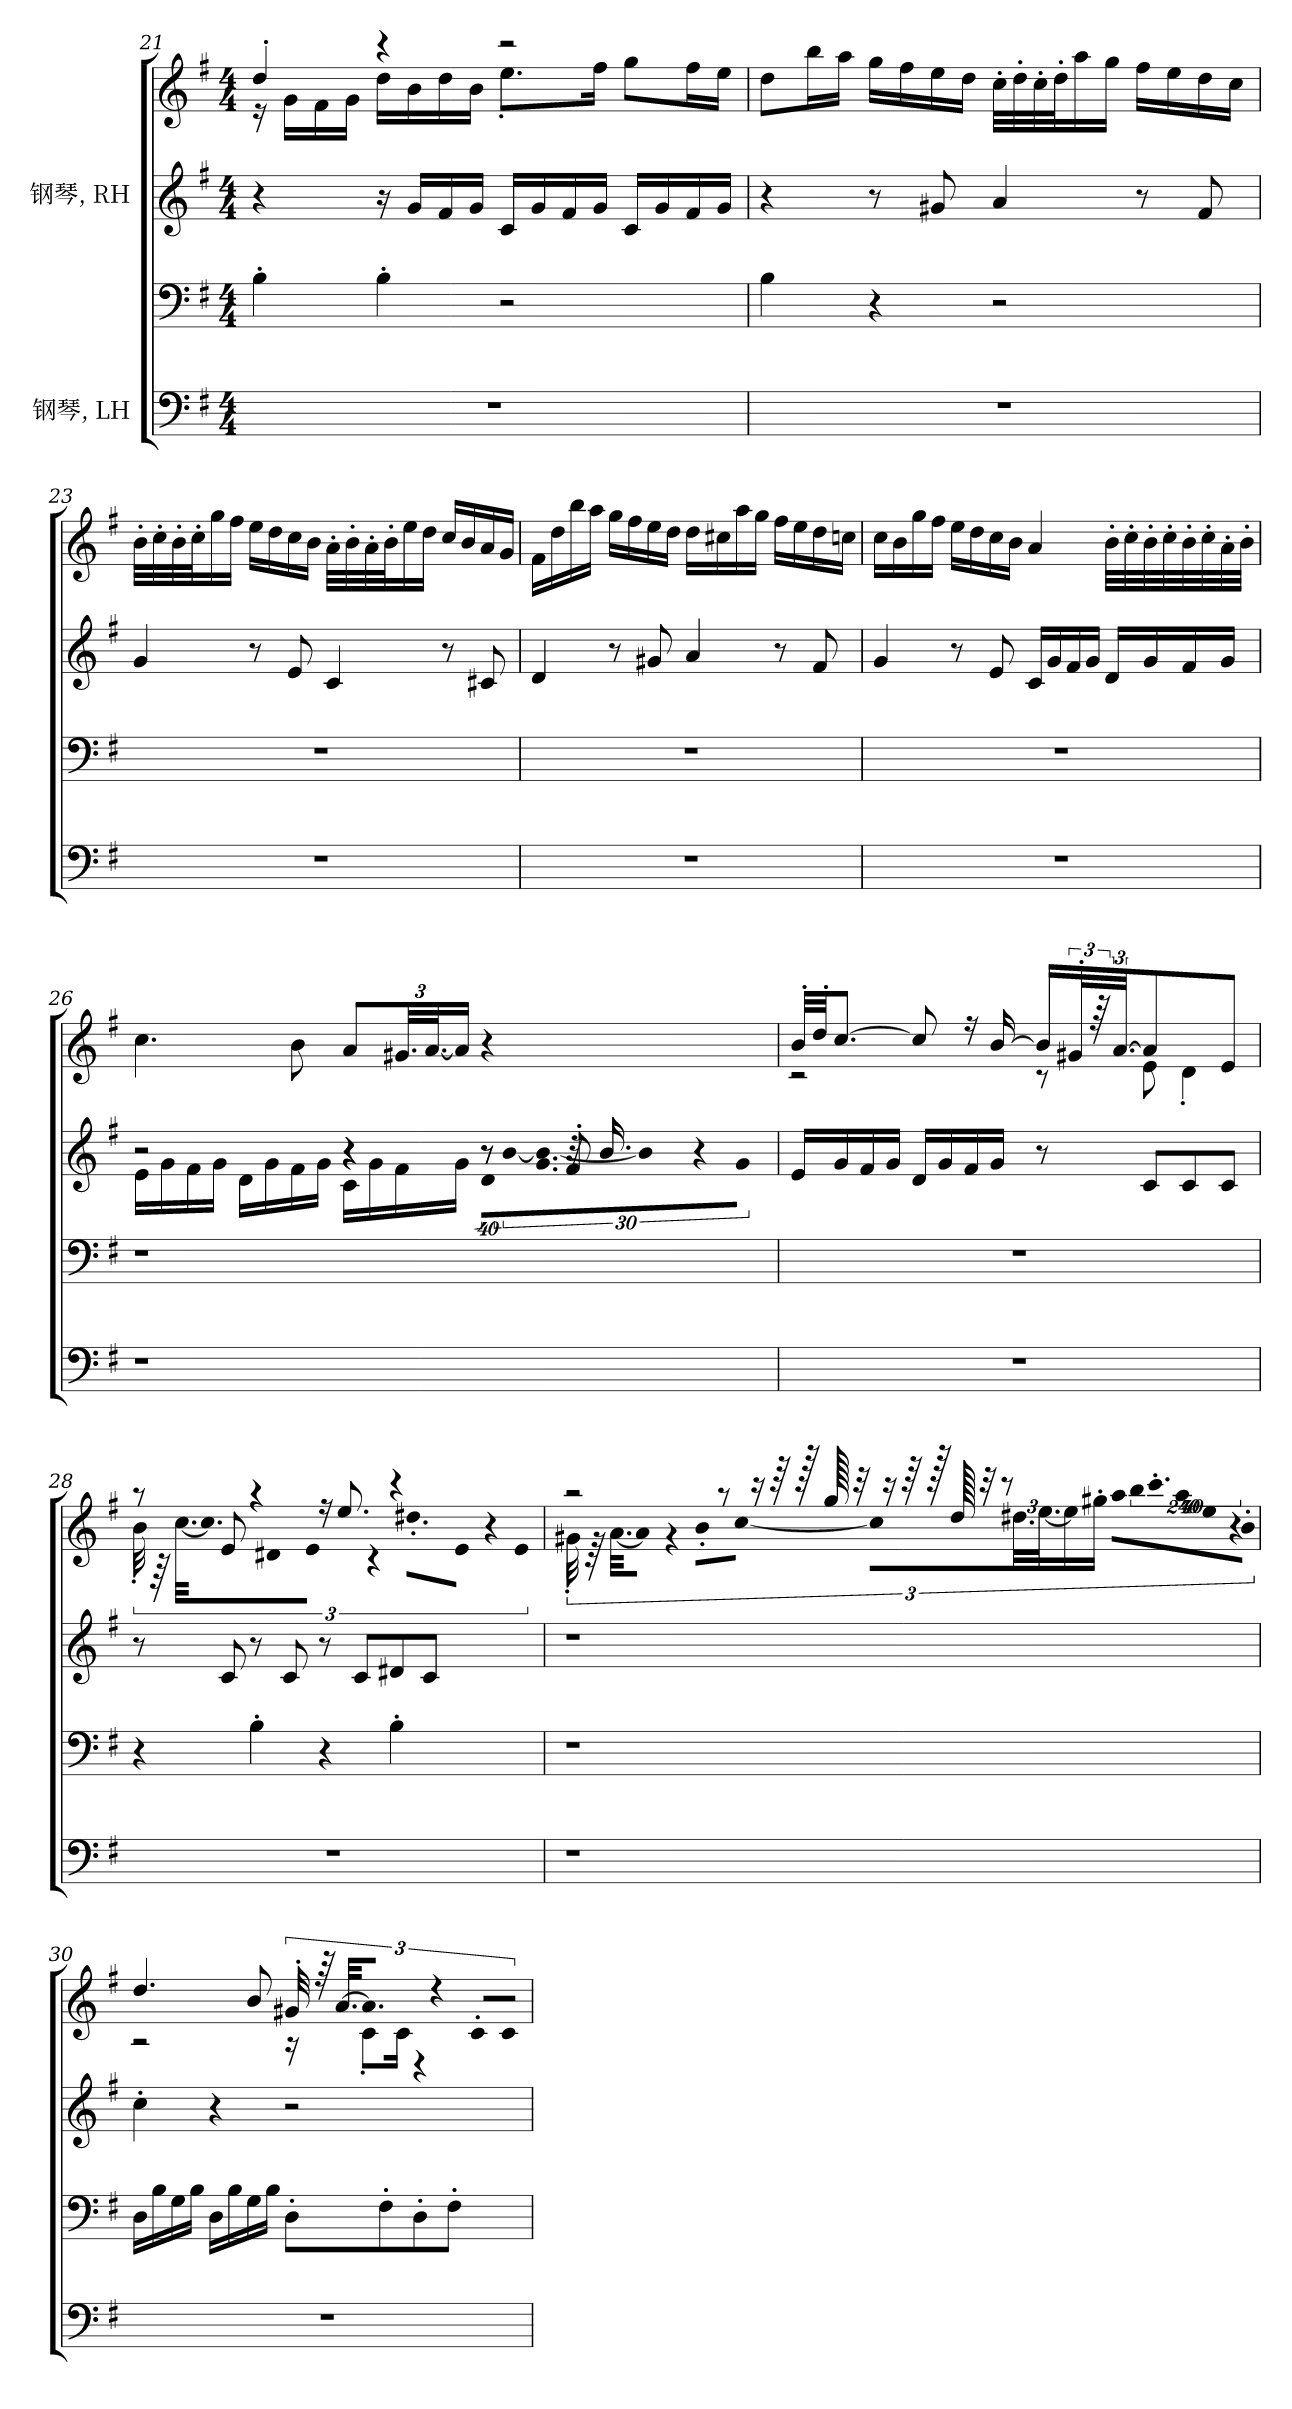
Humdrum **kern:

**kern	**kern	**kern	**kern
*part2	*part2	*part1	*part1
*staff4	*staff3	*staff2	*staff1
*I"钢琴, LH	*	*I"钢琴, RH	*
*clefF4	*clefF4	*clefG2	*clefG2
*k[f#]	*k[f#]	*k[f#]	*k[f#]
*M4/4	*M4/4	*M4/4	*M4/4
=21	=21	=21	=21
*	*	*	*^
1r	4B'\	4r	4dd'/	16r
.	.	.	.	16g\LL
.	.	.	.	16f#\
.	.	.	.	16g\JJ
.	4B'\	16r	4r	16dd\LL
.	.	16g/LL	.	16b\
.	.	16f#/	.	16dd\
.	.	16g/JJ	.	16b\JJ
.	2r	16c/LL	2r	8.ee'\L
.	.	16g/	.	.
.	.	16f#/	.	.
.	.	16g/JJ	.	16ff#\Jk
.	.	16c/LL	.	8gg\L
.	.	16g/	.	.
.	.	16f#/	.	16ff#\L
.	.	16g/JJ	.	16ee\JJ
*	*	*	*v	*v
!!LO:LB:g=z
=22	=22	=22	=22
1r	4B\	4r	8dd\L
.	.	.	16bb\L
.	.	.	16aa\JJ
.	4r	8r	16gg\LL
.	.	.	16ff#\
.	.	8g#X/	16ee\
.	.	.	16dd\JJ
.	2r	4a/	32cc'\LLL
.	.	.	32dd'\
.	.	.	32cc'\
.	.	.	32dd'\J
.	.	.	16aa\
.	.	.	16gg\JJ
.	.	8r	16ff#\LL
.	.	.	16ee\
.	.	8f#/	16dd\
.	.	.	16cc\JJ
=23	=23	=23	=23
1r	1r	4g/	32b'\LLL
.	.	.	32cc'\
.	.	.	32b'\
.	.	.	32cc'\J
.	.	.	16gg\
.	.	.	16ff#\JJ
.	.	8r	16ee\LL
.	.	.	16dd\
.	.	8e/	16cc\
.	.	.	16b\JJ
.	.	4c/	32a'\LLL
.	.	.	32b'\
.	.	.	32a'\
.	.	.	32b'\J
.	.	.	16ee\
.	.	.	16dd\JJ
.	.	8r	16cc/LL
.	.	.	16b/
.	.	8c#X/	16a/
.	.	.	16g/JJ
!!LO:PB:g=z
=24	=24	=24	=24
1r	1r	4d/	16f#\LL
.	.	.	16dd\
.	.	.	16bb\
.	.	.	16aa\JJ
.	.	8r	16gg\LL
.	.	.	16ff#\
.	.	8g#X/	16ee\
.	.	.	16dd\JJ
.	.	4a/	16dd\LL
.	.	.	16cc#X\
.	.	.	16aa\
.	.	.	16gg\JJ
.	.	8r	16ff#\LL
.	.	.	16ee\
.	.	8f#/	16dd\
.	.	.	16ccn\JJ
=25	=25	=25	=25
1r	1r	4g/	16cc\LL
.	.	.	16b\
.	.	.	16gg\
.	.	.	16ff#\JJ
.	.	8r	16ee\LL
.	.	.	16dd\
.	.	8e/	16cc\
.	.	.	16b\JJ
.	.	16c/LL	4a/
.	.	16g/	.
.	.	16f#/	.
.	.	16g/JJ	.
.	.	16d/LL	32b'\LLL
.	.	.	32cc'\
.	.	16g/	32b'\
.	.	.	32cc'\
.	.	16f#/	32b'\
.	.	.	32cc'\
.	.	16g/JJ	32a'\
.	.	.	32b'\JJJ
!!LO:LB:g=z
=26	=26	=26	=26
*	*	*^	*
*	*	*	*^	*
1r	1r	2r	16e\LL	2r	4.cc\
.	.	.	16g\	.	.
.	.	.	16f#\	.	.
.	.	.	16g\JJ	.	.
.	.	.	16d\LL	.	.
.	.	.	16g\	.	.
.	.	.	16f#\	.	8b\
.	.	.	16g\JJ	.	.
.	.	4r	16c\LL	4r	8a/L
.	.	.	16g\	.	.
*	*	*	*	*	*Xbrackettup
.	.	.	16f#\	.	48.g#X/LL
.	.	.	.	.	[48.a/J
.	.	.	16g\JJ	.	16a/JJ]
!	!	!	!LO:N:vis=32	!	!
.	.	8r	640%23d\LLL	8r	4r
!	!	!	!LO:N:vis=256%9	!	!
.	.	.	[960%17b\K	.	.
!	!	!	!LO:N:vis=32.	!	!
.	.	.	1920%103g\ 1920%103b\_	.	.
!	!	!	!LO:N:vis=32	!	!
.	.	.	640%23b\JJJ]	.	.
.	.	32r	.	8f#'/	.
!	!	!	!LO:N:vis=32	!	!
.	.	.	640%23r	.	.
.	.	16.b/	.	.	.
!	!	!	!LO:N:vis=16	!	!
.	.	.	1920%137g\	.	.
1920ryy	1920ryy	1920ryy	.	1920ryy	1920ryy
*	*	*v	*v	*v	*
!!LO:LB:g=z
=27	=27	=27	=27
*	*	*	*^
1r	1r	16e/LL	32b'/LLL	2r
.	.	.	32dd'/JJ	.
.	.	16g/	[8.cc/J	.
.	.	16f#/	.	.
.	.	16g/JJ	.	.
.	.	16d/LL	8cc/]	.
.	.	16g/	.	.
.	.	16f#/	16r	.
.	.	16g/JJ	[16b/	.
.	.	8r	16b/LL]	8r
*	*	*	*brackettup	*
.	.	.	48g#X'/JJk	.
.	.	.	96r	.
.	.	.	[48.a/	.
.	.	8c/L	4a/]	8e\
.	.	8c/	.	4d'\
.	.	8c/J	8e/	.
=28	=28	=28	=28	=28
1r	4r	8r	8r	48b'\
.	.	.	.	96r
.	.	.	.	[48.cc\KKL
.	.	.	.	8.cc\]
.	.	8c/	8e/	.
.	4B'\	8r	4r	8d#X\
.	.	8c/	.	8e\J
.	4r	8r	16r	32r
.	.	.	.	16.dd#X'\KL
.	.	.	8.ee/	.
.	.	8c/L	.	8e\J
.	4B'\	8d#X/	4r	8r
.	.	8c/J	.	8e\
!!LO:PB:g=z	!!
=29	=29	=29	=29	=29
1r	1r	1r	2r	48g#X'\
.	.	.	.	96r
.	.	.	.	[48.a\KLL
.	.	.	.	16a\JJ]
.	.	.	.	32r
.	.	.	.	32b'\KLL
.	.	.	.	[16cc\JJ
.	.	.	.	16cc\LL]
*	*	*	*	*Xbrackettup
.	.	.	.	48.dd#X\L
.	.	.	.	[48.ee\J
.	.	.	.	16ee\]
.	.	.	.	16gg#X'\JJ
*	*	*	*	*brackettup
!	!	!	!	!LO:N:vis=16
.	.	.	8r	1920%137aa\LL
!	!	!	!	!LO:N:vis=32
.	.	.	.	640%23bb\K
!	!	!	!	!LO:N:vis=16.
.	.	.	.	960%103ccc'\J
.	.	.	16r	.
.	.	.	64r	.
.	.	.	128r	.
.	.	.	128gg#/	.
!	!	!	!	!LO:N:vis=8
.	.	.	.	960%137aa\
.	.	.	32r	.
.	.	.	16r	.
.	.	.	64r	.
.	.	.	128r	.
.	.	.	128dd#/	.
.	.	.	32r	.
!	!	!	!	!LO:N:vis=16
.	.	.	.	1920%137ee\Jk
.	.	.	8r	.
!	!	!	!	!LO:N:vis=32
.	.	.	.	640%23r
!	!	!	!	!LO:N:vis=32
.	.	.	.	640%23b'\
1920ryy	1920ryy	1920ryy	1920ryy	.
!!LO:LB:g=z	!!
=30	=30	=30	=30	=30
1r	16D\LL	4cc'\	4.dd/	2r
.	16B\	.	.	.
.	16G\	.	.	.
.	16B\JJ	.	.	.
.	16D\LL	4r	.	.
.	16B\	.	.	.
.	16G\	.	8b/	.
.	16B\JJ	.	.	.
.	8D'\L	2r	48g#X'/	16r
.	.	.	96r	.
.	.	.	[48.a/KKL	.
.	.	.	8.a/J]	8c'\L
.	8F#'\	.	.	.
.	.	.	.	16c\Jk
.	8D'\	.	16r	4r
.	.	.	8c'/L	.
.	8F#'\J	.	.	.
.	.	.	16c/Jk	.
*	*	*	*v	*v
=	=	=	=
*-	*-	*-	*-
